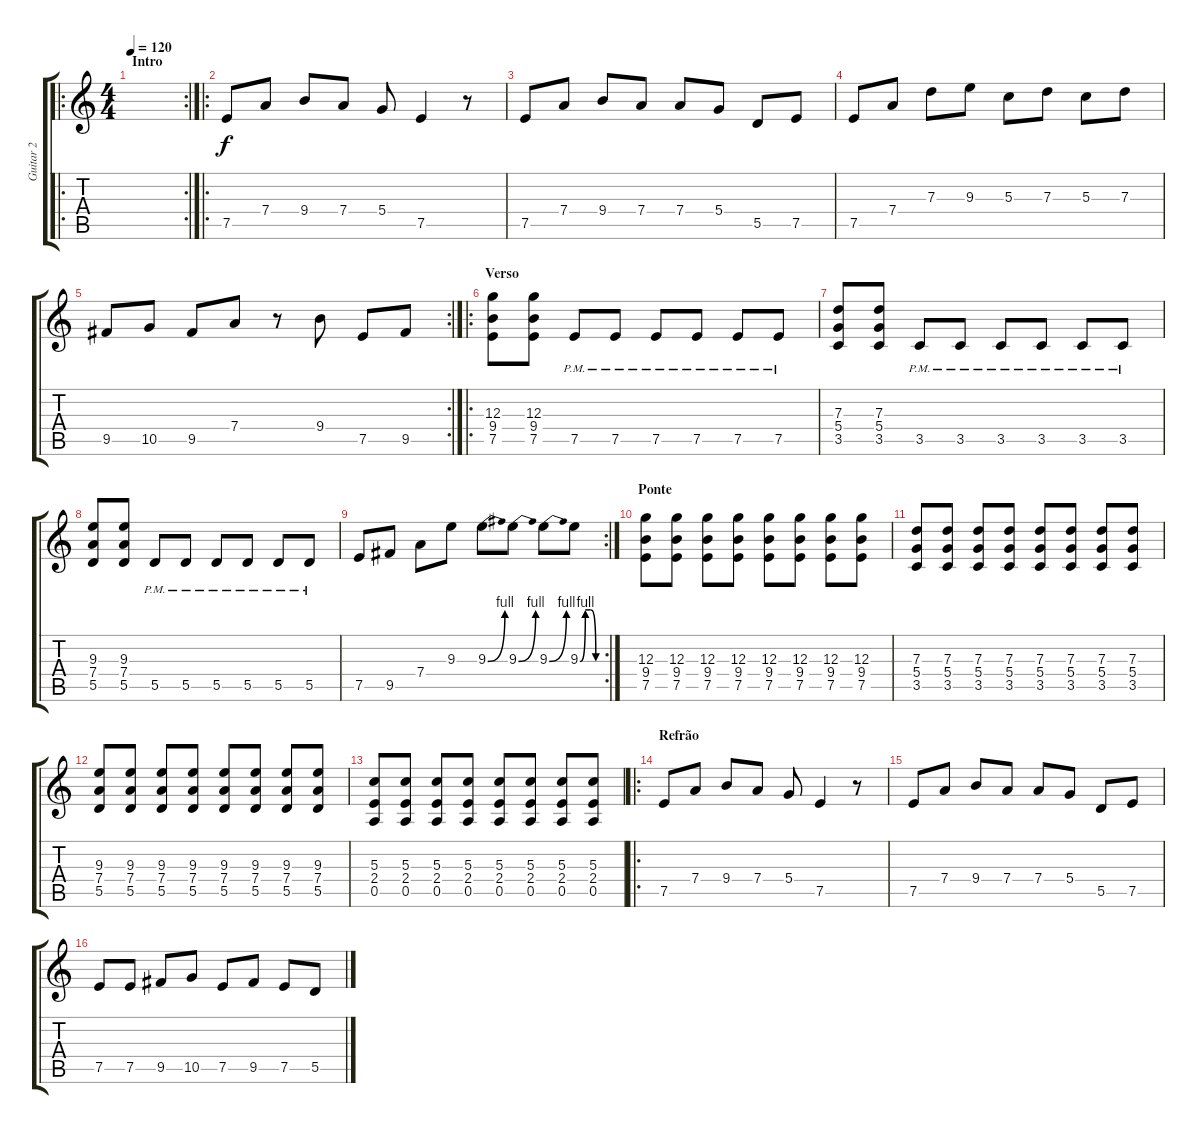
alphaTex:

\track ("Guitar 2" "Guitar 2") {instrument distortionguitar}
\staff {score tabs}
\tuning (E4 B3 G3 D3 A2 E2) {hide}
\ro
\rc 2
\ts (4 4)
\section ("" "Intro")
\tempo 120
\clef g2
\ks c
|
\ro
7.5.8 7.4.8 9.4.8 7.4.8 5.4.8 7.5.4 r.8 |
7.5.8 7.4.8 9.4.8 7.4.8 7.4.8 5.4.8 5.5.8 7.5.8 |
7.5.8 7.4.8 7.3.8 9.3.8 5.3.8 7.3.8 5.3.8 7.3.8 |
\rc 2
9.5.8 10.5.8 9.5.8 7.4.8 r.8 9.4.8 7.5.8 9.5.8 |
\ro
\section ("" "Verso")
(12.3 9.4 7.5).8 (12.3 9.4 7.5).8 7.5{pm}.8 7.5{pm}.8 7.5{pm}.8 7.5{pm}.8 7.5{pm}.8 7.5{pm}.8 |
(7.3 5.4 3.5).8 (7.3 5.4 3.5).8 3.5{pm}.8 3.5{pm}.8 3.5{pm}.8 3.5{pm}.8 3.5{pm}.8 3.5{pm}.8 |
(9.3 7.4 5.5).8 (9.3 7.4 5.5).8 5.5{pm}.8 5.5{pm}.8 5.5{pm}.8 5.5{pm}.8 5.5{pm}.8 5.5{pm}.8 |
\rc 2
7.5.8 9.5.8 7.4.8 9.3.8 9.3{be (bend 0 0 60 4)}.8 9.3{be (bend 0 0 60 4)}.8 9.3{be (bend 0 0 60 4)}.8 9.3{be (custom 0 0 15 4 30 4 45 0 60 0)}.8 |
\section ("" "Ponte")
(12.3 9.4 7.5).8 (12.3 9.4 7.5).8 (12.3 9.4 7.5).8 (12.3 9.4 7.5).8 (12.3 9.4 7.5).8 (12.3 9.4 7.5).8 (12.3 9.4 7.5).8 (12.3 9.4 7.5).8 |
(7.3 5.4 3.5).8 (7.3 5.4 3.5).8 (7.3 5.4 3.5).8 (7.3 5.4 3.5).8 (7.3 5.4 3.5).8 (7.3 5.4 3.5).8 (7.3 5.4 3.5).8 (7.3 5.4 3.5).8 |
(9.3 7.4 5.5).8 (9.3 7.4 5.5).8 (9.3 7.4 5.5).8 (9.3 7.4 5.5).8 (9.3 7.4 5.5).8 (9.3 7.4 5.5).8 (9.3 7.4 5.5).8 (9.3 7.4 5.5).8 |
(5.3 2.4 0.5).8 (5.3 2.4 0.5).8 (5.3 2.4 0.5).8 (5.3 2.4 0.5).8 (5.3 2.4 0.5).8 (5.3 2.4 0.5).8 (5.3 2.4 0.5).8 (5.3 2.4 0.5).8 |
\ro
\section ("" "Refrão")
7.5.8 7.4.8 9.4.8 7.4.8 5.4.8 7.5.4 r.8 |
7.5.8 7.4.8 9.4.8 7.4.8 7.4.8 5.4.8 5.5.8 7.5.8 |
7.5.8 7.5.8 9.5.8 10.5.8 7.5.8 9.5.8 7.5.8 5.5.8
